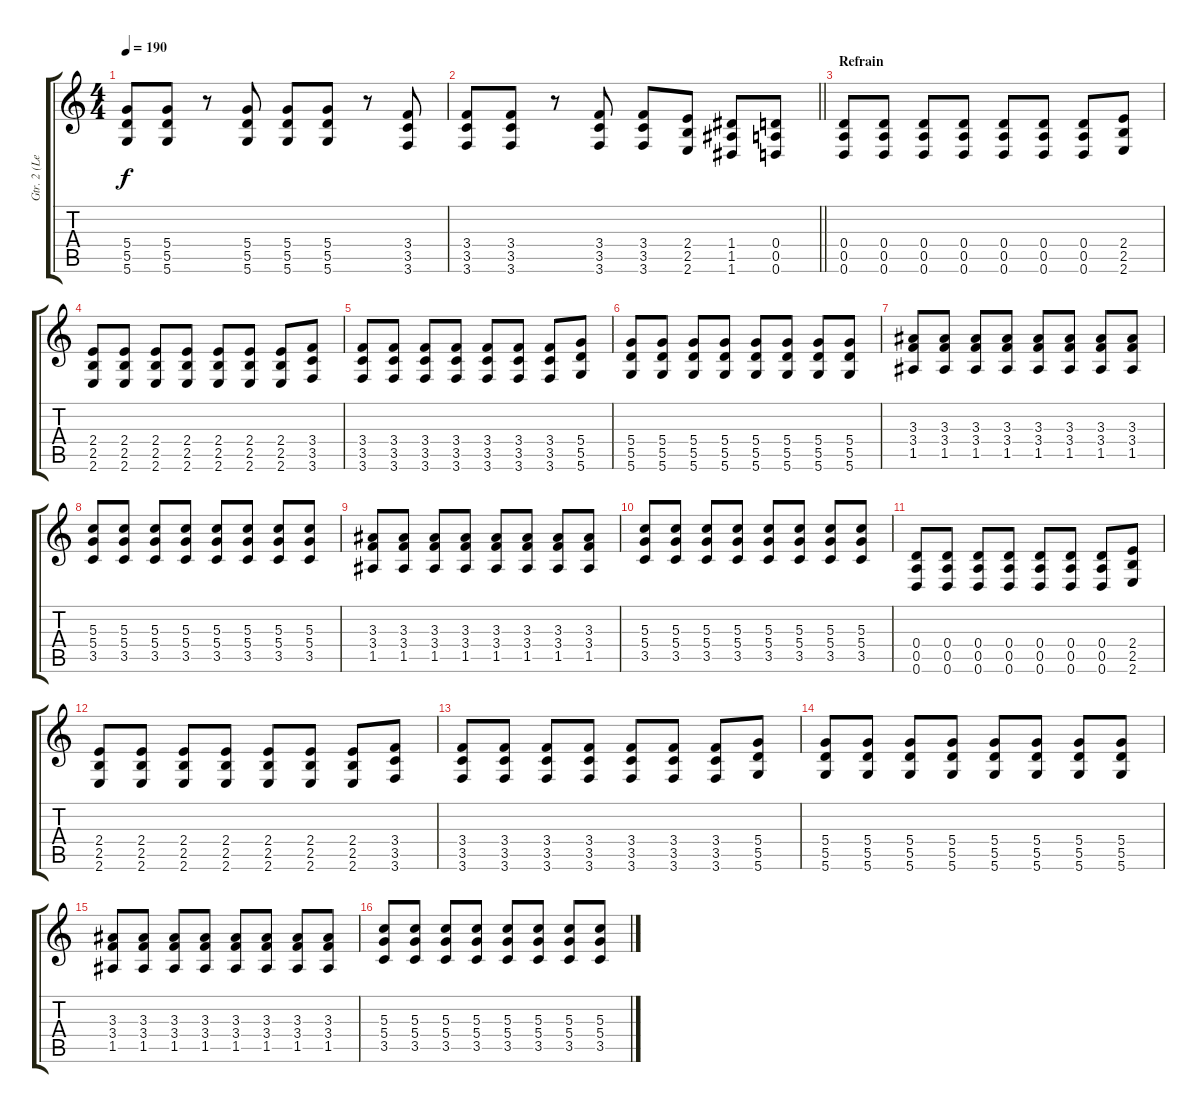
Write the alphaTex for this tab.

\track ("Gtr. 2 (Lead)" "Gtr. 2 (Le") {instrument distortionguitar}
\staff {score tabs}
\tuning (E4 B3 G3 D3 A2 D2) {hide}
\ts (4 4)
\tempo 190
\clef g2
\ks c
(5.4 5.5 5.6).8{dy f} (5.4 5.5 5.6).8 r.8 (5.4 5.5 5.6).8 (5.4 5.5 5.6).8 (5.4 5.5 5.6).8 r.8 (3.4 3.5 3.6).8 |
\barLineRight lightlight
(3.4 3.5 3.6).8 (3.4 3.5 3.6).8 r.8 (3.4 3.5 3.6).8 (3.4 3.5 3.6).8 (2.4 2.5 2.6).8 (1.4 1.5 1.6).8 (0.4 0.5 0.6).8 |
\section ("" "Refrain")
(0.4 0.5 0.6).8 (0.4 0.5 0.6).8 (0.4 0.5 0.6).8 (0.4 0.5 0.6).8 (0.4 0.5 0.6).8 (0.4 0.5 0.6).8 (0.4 0.5 0.6).8 (2.4 2.5 2.6).8 |
(2.4 2.5 2.6).8 (2.4 2.5 2.6).8 (2.4 2.5 2.6).8 (2.4 2.5 2.6).8 (2.4 2.5 2.6).8 (2.4 2.5 2.6).8 (2.4 2.5 2.6).8 (3.4 3.5 3.6).8 |
(3.4 3.5 3.6).8 (3.4 3.5 3.6).8 (3.4 3.5 3.6).8 (3.4 3.5 3.6).8 (3.4 3.5 3.6).8 (3.4 3.5 3.6).8 (3.4 3.5 3.6).8 (5.4 5.5 5.6).8 |
(5.4 5.5 5.6).8 (5.4 5.5 5.6).8 (5.4 5.5 5.6).8 (5.4 5.5 5.6).8 (5.4 5.5 5.6).8 (5.4 5.5 5.6).8 (5.4 5.5 5.6).8 (5.4 5.5 5.6).8 |
(3.3 3.4 1.5).8 (3.3 3.4 1.5).8 (3.3 3.4 1.5).8 (3.3 3.4 1.5).8 (3.3 3.4 1.5).8 (3.3 3.4 1.5).8 (3.3 3.4 1.5).8 (3.3 3.4 1.5).8 |
(5.3 5.4 3.5).8 (5.3 5.4 3.5).8 (5.3 5.4 3.5).8 (5.3 5.4 3.5).8 (5.3 5.4 3.5).8 (5.3 5.4 3.5).8 (5.3 5.4 3.5).8 (5.3 5.4 3.5).8 |
(3.3 3.4 1.5).8 (3.3 3.4 1.5).8 (3.3 3.4 1.5).8 (3.3 3.4 1.5).8 (3.3 3.4 1.5).8 (3.3 3.4 1.5).8 (3.3 3.4 1.5).8 (3.3 3.4 1.5).8 |
(5.3 5.4 3.5).8 (5.3 5.4 3.5).8 (5.3 5.4 3.5).8 (5.3 5.4 3.5).8 (5.3 5.4 3.5).8 (5.3 5.4 3.5).8 (5.3 5.4 3.5).8 (5.3 5.4 3.5).8 |
(0.4 0.5 0.6).8 (0.4 0.5 0.6).8 (0.4 0.5 0.6).8 (0.4 0.5 0.6).8 (0.4 0.5 0.6).8 (0.4 0.5 0.6).8 (0.4 0.5 0.6).8 (2.4 2.5 2.6).8 |
(2.4 2.5 2.6).8 (2.4 2.5 2.6).8 (2.4 2.5 2.6).8 (2.4 2.5 2.6).8 (2.4 2.5 2.6).8 (2.4 2.5 2.6).8 (2.4 2.5 2.6).8 (3.4 3.5 3.6).8 |
(3.4 3.5 3.6).8 (3.4 3.5 3.6).8 (3.4 3.5 3.6).8 (3.4 3.5 3.6).8 (3.4 3.5 3.6).8 (3.4 3.5 3.6).8 (3.4 3.5 3.6).8 (5.4 5.5 5.6).8 |
(5.4 5.5 5.6).8 (5.4 5.5 5.6).8 (5.4 5.5 5.6).8 (5.4 5.5 5.6).8 (5.4 5.5 5.6).8 (5.4 5.5 5.6).8 (5.4 5.5 5.6).8 (5.4 5.5 5.6).8 |
(3.3 3.4 1.5).8 (3.3 3.4 1.5).8 (3.3 3.4 1.5).8 (3.3 3.4 1.5).8 (3.3 3.4 1.5).8 (3.3 3.4 1.5).8 (3.3 3.4 1.5).8 (3.3 3.4 1.5).8 |
(5.3 5.4 3.5).8 (5.3 5.4 3.5).8 (5.3 5.4 3.5).8 (5.3 5.4 3.5).8 (5.3 5.4 3.5).8 (5.3 5.4 3.5).8 (5.3 5.4 3.5).8 (5.3 5.4 3.5).8
